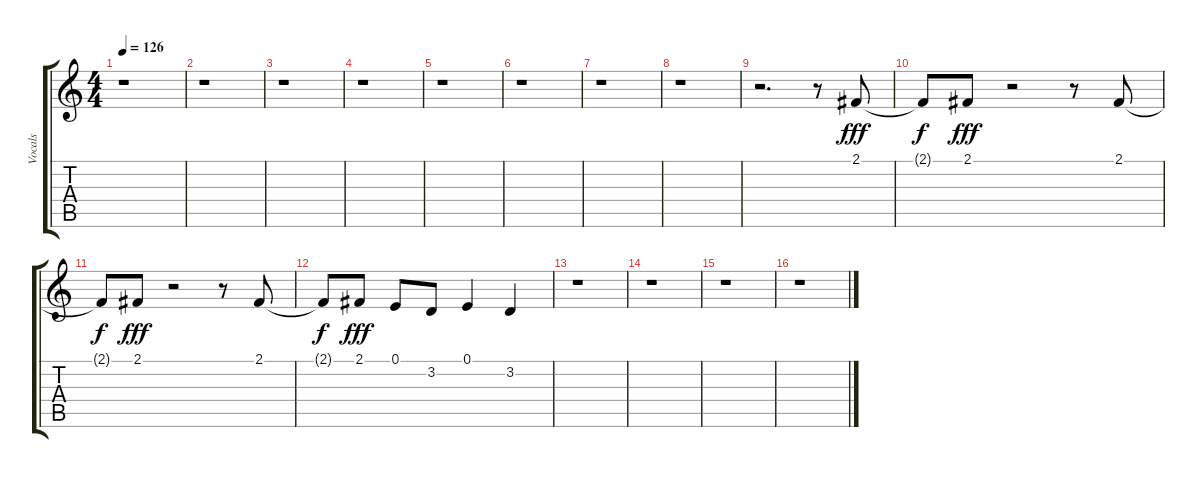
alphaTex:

\track ("Vocals" "Vocals") {instrument tenorsax}
\staff {score tabs}
\tuning (E4 B3 G3 D3 A2 E2) {hide}
\ts (4 4)
\tempo 126
\clef g2
\ks c
r.1{dy fff} |
r.1 |
r.1 |
r.1 |
r.1 |
r.1 |
r.1 |
r.1 |
r.2{d} r.8 2.1.8 |
2.1{t}.8{dy f} 2.1.8{dy fff} r.2 r.8 2.1.8 |
2.1{t}.8{dy f} 2.1.8{dy fff} r.2 r.8 2.1.8 |
2.1{t}.8{dy f} 2.1.8{dy fff} 0.1.8 3.2.8 0.1.4 3.2.4 |
r.1 |
r.1 |
r.1 |
r.1
